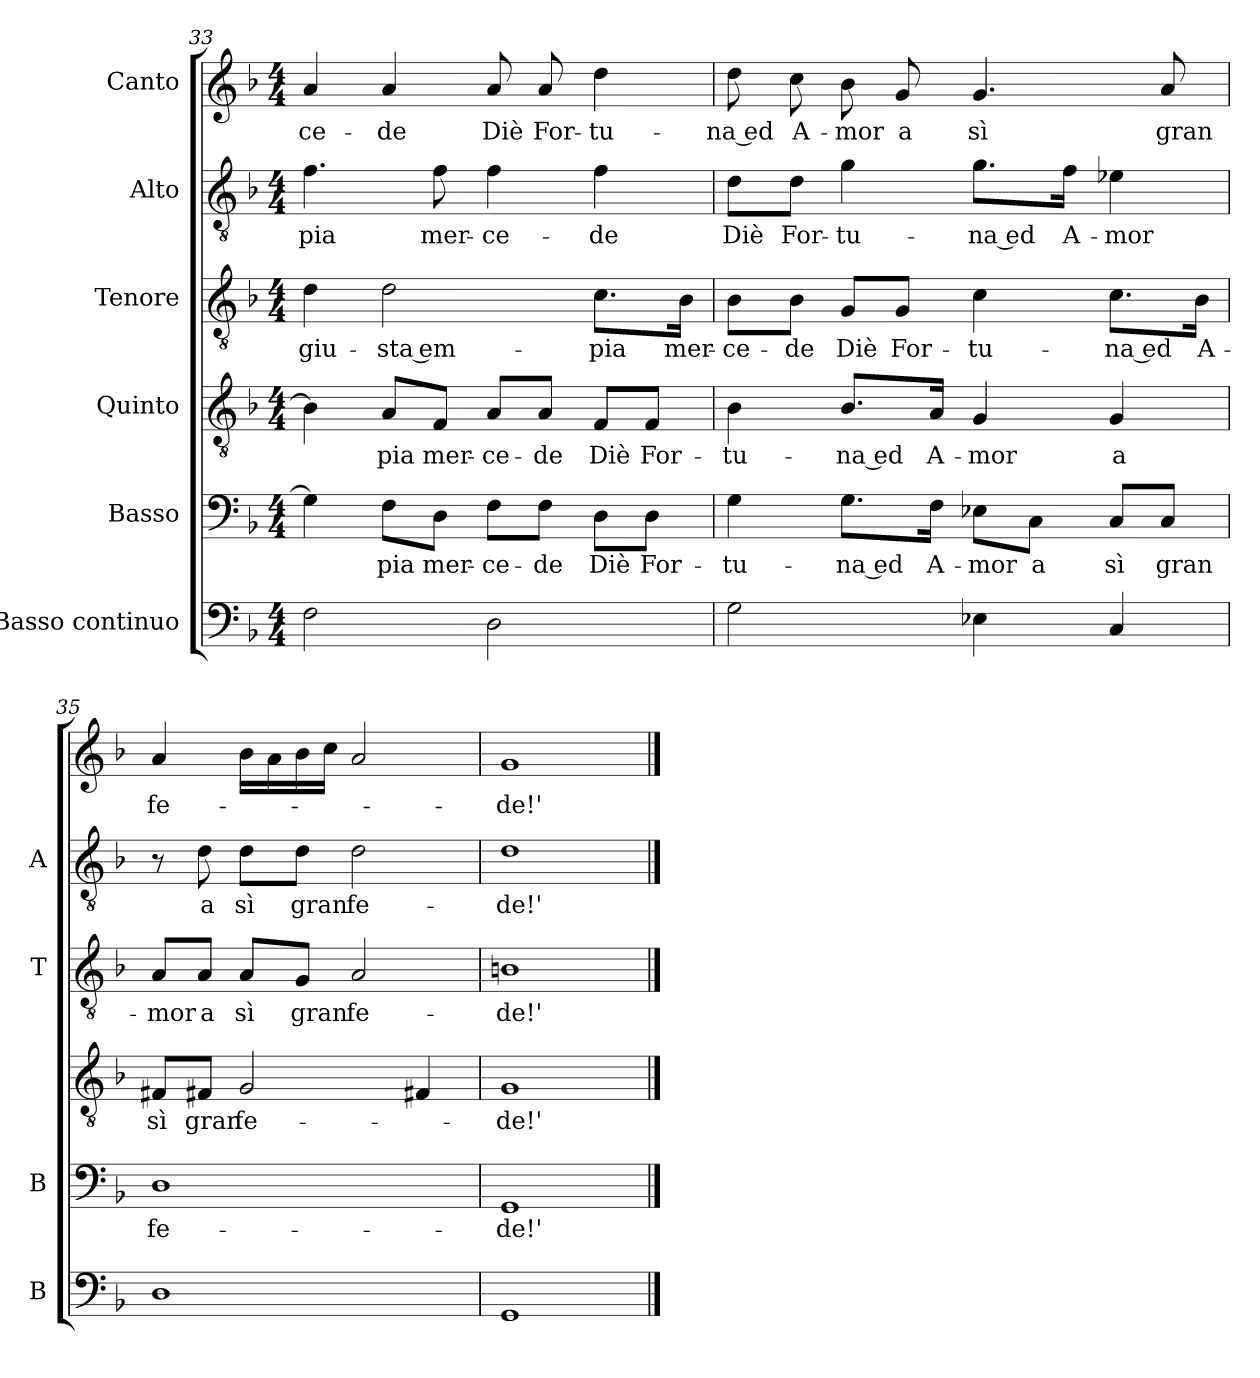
**kern	**kern	**text	**kern	**text	**kern	**text	**kern	**text	**kern	**text
*part6	*part5	*part5	*part4	*part4	*part3	*part3	*part2	*part2	*part1	*part1
*staff6	*staff5	*staff5	*staff4	*staff4	*staff3	*staff3	*staff2	*staff2	*staff1	*staff1
*I"Basso continuo	*I"Basso	*	*I"Quinto	*	*I"Tenore	*	*I"Alto	*	*I"Canto	*
*I'B	*I'B	*	*	*	*I'T	*	*I'A	*	*	*
*clefF4	*clefF4	*	*clefGv2	*	*clefGv2	*	*clefGv2	*	*clefG2	*
*k[b-]	*k[b-]	*	*k[b-]	*	*k[b-]	*	*k[b-]	*	*k[b-]	*
*F:	*F:	*	*F:	*	*F:	*	*F:	*	*F:	*
*M4/4	*M4/4	*	*M4/4	*	*M4/4	*	*M4/4	*	*M4/4	*
=33	=33	=33	=33	=33	=33	=33	=33	=33	=33	=33
2F	4G]	.	4B-]	.	4d	-giu-	4.f	-pia	4a	-ce-
.	8F\L	-pia	8A/L	-pia	2d	-sta em-	.	.	4a	-de
.	8D\J	mer-	8F/J	mer-	.	.	8f	mer-	.	.
2D	8F\L	-ce-	8A/L	-ce-	.	.	4f	-ce-	8a	Diè
.	8F\J	-de	8A/J	-de	.	.	.	.	8a	For-
.	8D\L	Diè	8F/L	Diè	8.c\L	-pia	4f	-de	4dd	-tu-
.	8D\J	For-	8F/J	For-	.	.	.	.	.	.
.	.	.	.	.	16B-\Jk	mer-	.	.	.	.
=34	=34	=34	=34	=34	=34	=34	=34	=34	=34	=34
2G	4G	-tu-	4B-	-tu-	8B-\L	-ce-	8d\L	Diè	8dd	-na ed
.	.	.	.	.	8B-\J	-de	8d\J	For-	8cc	A-
.	8.G\L	-na ed	8.B-/L	-na ed	8G/L	Diè	4g	-tu-	8b-	-mor
.	.	.	.	.	8G/J	For-	.	.	8g	a
.	16F\Jk	A-	16A/Jk	A-	.	.	.	.	.	.
4E-X	8E-X\L	-mor	4G	-mor	4c	-tu-	8.g\L	-na ed	4.g	sì
.	8C\J	a	.	.	.	.	.	.	.	.
.	.	.	.	.	.	.	16f\Jk	A-	.	.
4C	8C/L	sì	4G	a	8.c\L	-na ed	4e-X	-mor	.	.
.	8C/J	gran	.	.	.	.	.	.	8a	gran
.	.	.	.	.	16B-\Jk	A-	.	.	.	.
=35	=35	=35	=35	=35	=35	=35	=35	=35	=35	=35
1D	1D	fe-	8F#X/L	sì	8A/L	-mor	8r	.	4a	fe-
.	.	.	8F#X/J	gran	8A/J	a	8d	a	.	.
.	.	.	2G	fe-	8A/L	sì	8d\L	sì	16b-LL	.
.	.	.	.	.	.	.	.	.	16a	.
.	.	.	.	.	8G/J	gran	8d\J	gran	16b-	.
.	.	.	.	.	.	.	.	.	16ccJJ	.
.	.	.	.	.	2A	fe-	2d	fe-	2a	.
.	.	.	4F#X	.	.	.	.	.	.	.
=36	=36	=36	=36	=36	=36	=36	=36	=36	=36	=36
1GG	1GG	-de!'	1G	-de!'	1Bn	-de!'	1d	-de!'	1g	-de!'
==	==	==	==	==	==	==	==	==	==	==
*-	*-	*-	*-	*-	*-	*-	*-	*-	*-	*-
